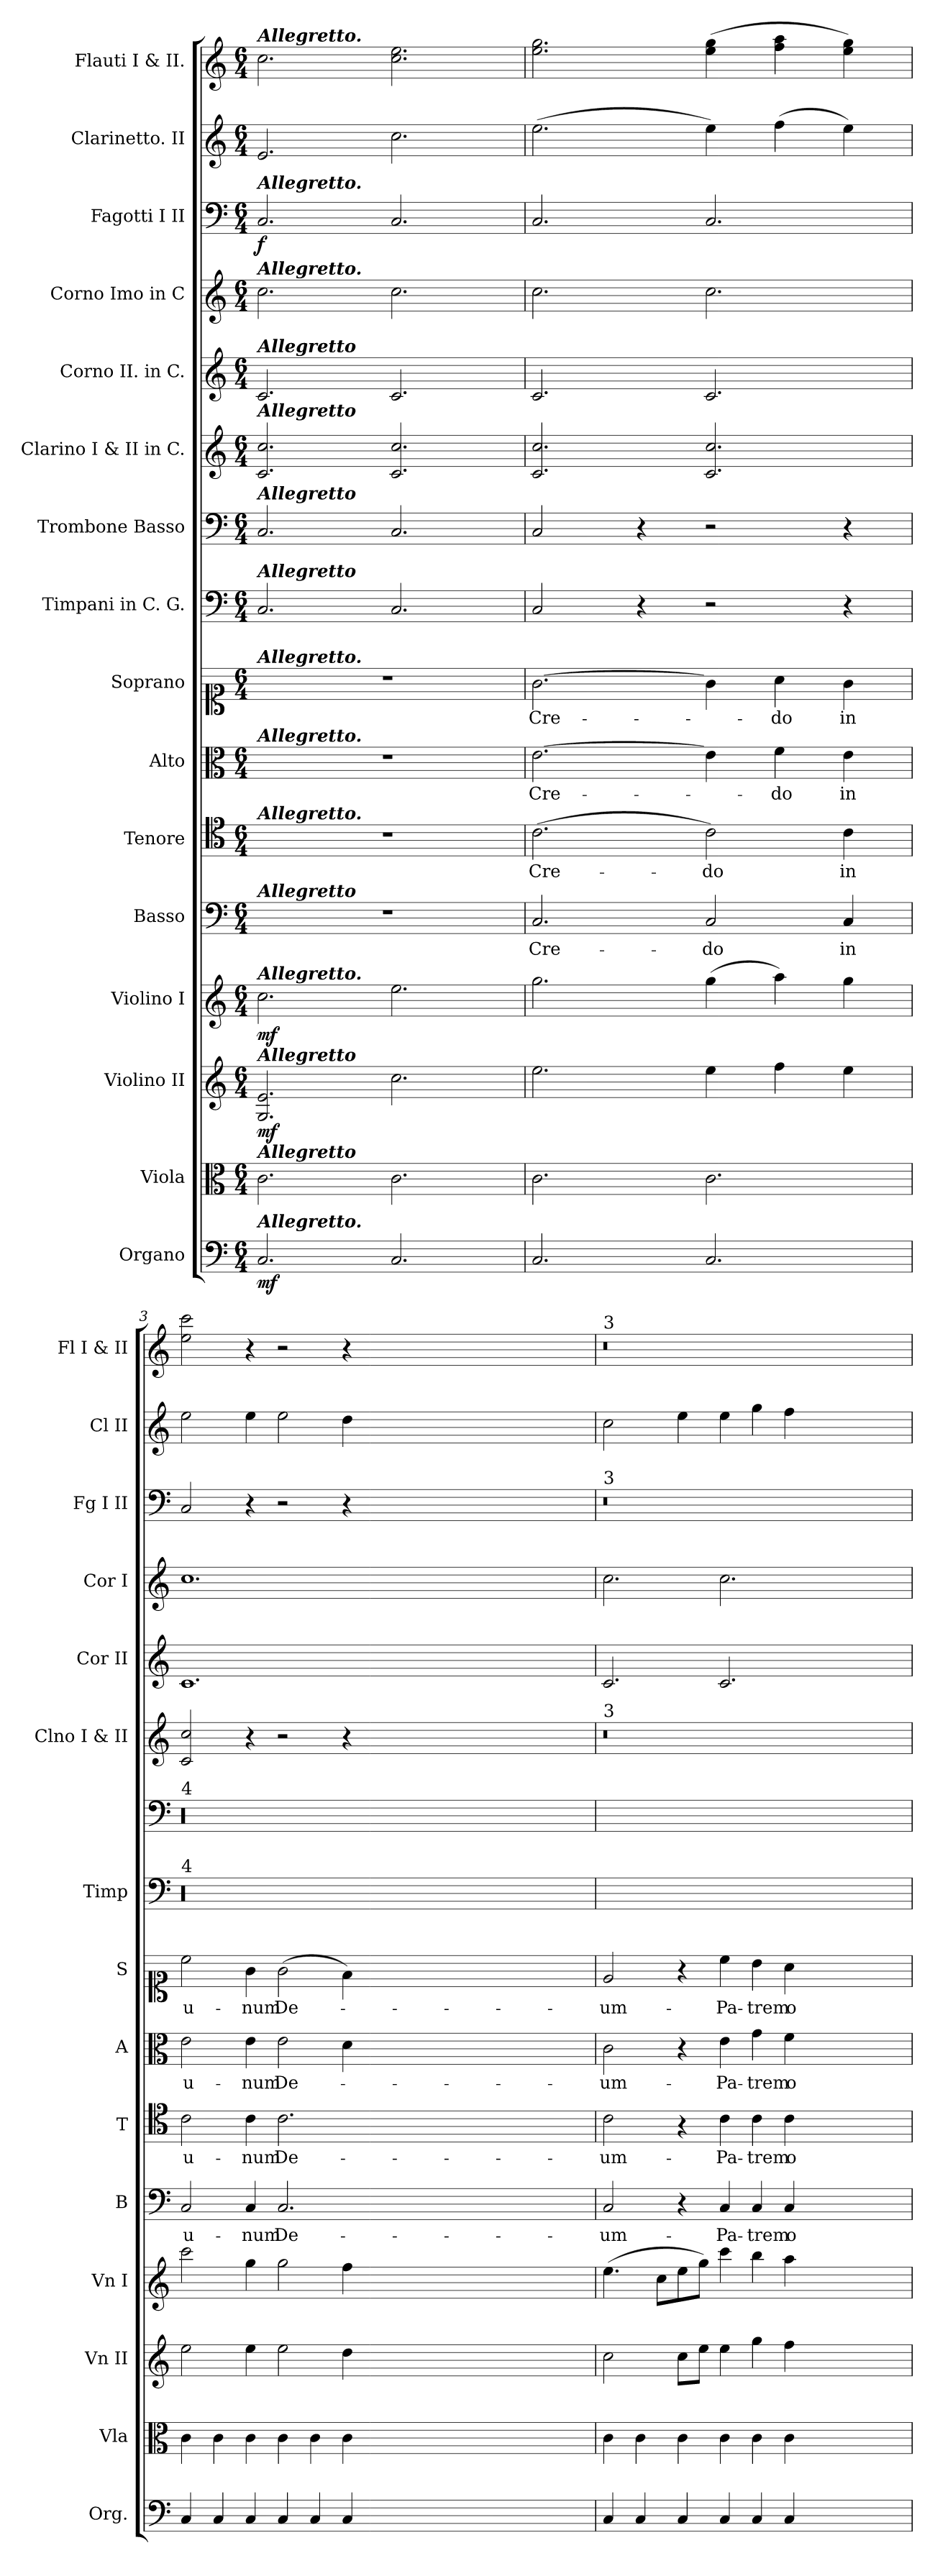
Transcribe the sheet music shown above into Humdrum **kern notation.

**kern	**dynam	**kern	**kern	**dynam	**kern	**dynam	**kern	**text	**kern	**text	**kern	**text	**kern	**text	**kern	**kern	**kern	**kern	**kern	**kern	**dynam	**kern	**kern
*part16	*part16	*part15	*part14	*part14	*part13	*part13	*part12	*part12	*part11	*part11	*part10	*part10	*part9	*part9	*part8	*part7	*part6	*part5	*part4	*part3	*part3	*part2	*part1
*staff16	*staff16	*staff15	*staff14	*staff14	*staff13	*staff13	*staff12	*staff12	*staff11	*staff11	*staff10	*staff10	*staff9	*staff9	*staff8	*staff7	*staff6	*staff5	*staff4	*staff3	*staff3	*staff2	*staff1
*I"Organo	*	*I"Viola	*I"Violino II	*	*I"Violino I	*	*I"Basso	*	*I"Tenore	*	*I"Alto	*	*I"Soprano	*	*I"Timpani in C. G.	*I"Trombone Basso	*I"Clarino I & II in C.	*I"Corno II. in C.	*I"Corno Imo in C	*I"Fagotti I II	*	*I"Clarinetto. II	*I"Flauti I & II.
*I'Org.	*	*I'Vla	*I'Vn II	*	*I'Vn I	*	*I'B	*	*I'T	*	*I'A	*	*I'S	*	*I'Timp	*	*I'Clno I & II	*I'Cor II	*I'Cor I	*I'Fg I II	*	*I'Cl II	*I'Fl I & II
*clefF4	*	*clefC3	*clefG2	*	*clefG2	*	*clefF4	*	*clefC4	*	*clefC3	*	*clefC1	*	*clefF4	*clefF4	*clefG2	*clefG2	*clefG2	*clefF4	*	*clefG2	*clefG2
*k[]	*	*k[]	*k[]	*	*k[]	*	*k[]	*	*k[]	*	*k[]	*	*k[]	*	*k[]	*k[]	*k[]	*k[]	*k[]	*k[]	*	*k[]	*k[]
*C:	*	*C:	*C:	*	*C:	*	*C:	*	*C:	*	*C:	*	*C:	*	*C:	*C:	*C:	*C:	*C:	*C:	*	*C:	*C:
*M6/4	*	*M6/4	*M6/4	*	*M6/4	*	*M6/4	*	*M6/4	*	*M6/4	*	*M6/4	*	*M6/4	*M6/4	*M6/4	*M6/4	*M6/4	*M6/4	*	*M6/4	*M6/4
=1	=1	=1	=1	=1	=1	=1	=1	=1	=1	=1	=1	=1	=1	=1	=1	=1	=1	=1	=1	=1	=1	=1	=1
!	!	!	!	!	!	!	!	!	!	!	!	!	!	!	!	!	!	!	!	!	!	!	!LO:TX:a:Bi:t=Allegretto.
!	!	!	!	!	!	!	!	!	!	!	!	!	!	!	!	!	!	!	!	!LO:TX:a:Bi:t=Allegretto.	!	!	!
!	!	!	!	!	!	!	!	!	!	!	!	!	!	!	!	!	!	!	!LO:TX:a:Bi:t=Allegretto.	!	!	!	!
!	!	!	!	!	!	!	!	!	!	!	!	!	!	!	!	!	!	!LO:TX:a:Bi:t=Allegretto	!	!	!	!	!
!	!	!	!	!	!	!	!	!	!	!	!	!	!	!	!	!	!LO:TX:a:Bi:t=Allegretto	!	!	!	!	!	!
!	!	!	!	!	!	!	!	!	!	!	!	!	!	!	!	!LO:TX:a:Bi:t=Allegretto	!	!	!	!	!	!	!
!	!	!	!	!	!	!	!	!	!	!	!	!	!	!	!LO:TX:a:Bi:t=Allegretto	!	!	!	!	!	!	!	!
!	!	!	!	!	!	!	!	!	!	!	!	!	!LO:TX:a:Bi:t=Allegretto.	!	!	!	!	!	!	!	!	!	!
!	!	!	!	!	!	!	!	!	!	!	!LO:TX:a:Bi:t=Allegretto.	!	!	!	!	!	!	!	!	!	!	!	!
!	!	!	!	!	!	!	!	!	!LO:TX:a:Bi:t=Allegretto.	!	!	!	!	!	!	!	!	!	!	!	!	!	!
!	!	!	!	!	!	!	!LO:TX:a:Bi:t=Allegretto	!	!	!	!	!	!	!	!	!	!	!	!	!	!	!	!
!	!	!	!	!	!LO:TX:a:Bi:t=Allegretto.	!	!	!	!	!	!	!	!	!	!	!	!	!	!	!	!	!	!
!	!	!	!LO:TX:a:Bi:t=Allegretto	!	!	!	!	!	!	!	!	!	!	!	!	!	!	!	!	!	!	!	!
!	!	!LO:TX:a:Bi:t=Allegretto	!	!	!	!	!	!	!	!	!	!	!	!	!	!	!	!	!	!	!	!	!
!LO:TX:a:Bi:t=Allegretto.	!	!	!	!	!	!	!	!	!	!	!	!	!	!	!	!	!	!	!	!	!	!	!
2.C/	mf	2.c\	2.G/ 2.e/	mf	2.cc\	mf	1.r	.	1.r	.	1.r	.	1.r	.	2.C/	2.C/	2.c/ 2.cc/	2.c/	2.cc\	2.C/	f	2.e/	2.cc\
2.C/	.	2.c\	2.cc\	.	2.ee\	.	.	.	.	.	.	.	.	.	2.C/	2.C/	2.c/ 2.cc/	2.c/	2.cc\	2.C/	.	2.cc\	2.cc\ 2.ee\
=2	=2	=2	=2	=2	=2	=2	=2	=2	=2	=2	=2	=2	=2	=2	=2	=2	=2	=2	=2	=2	=2	=2	=2
2.C/	.	2.c\	2.ee\	.	2.gg\	.	2.C/	Cre-	(>2.c\	Cre-	[2.e\	Cre-	[2.g\	Cre-	2C/	2C/	2.c/ 2.cc/	2.c/	2.cc\	2.C/	.	(>2.ee\	2.ee\ 2.gg\
.	.	.	.	.	.	.	.	.	.	.	.	.	.	.	4r	4r	.	.	.	.	.	.	.
2.C/	.	2.c\	4ee\	.	(>4gg\	.	2C/	-do	2c\)	-do	4e\]	.	4g\]	.	2r	2r	2.c/ 2.cc/	2.c/	2.cc\	2.C/	.	4ee\)	(>4ee\ 4gg\
.	.	.	4ff\	.	4aa\)	.	.	.	.	.	4f\	-do	4a\	-do	.	.	.	.	.	.	.	(>4ff\	4ff\ 4aa\
.	.	.	4ee\	.	4gg\	.	4C/	in	4c\	in	4e\	in	4g\	in	4r	4r	.	.	.	.	.	4ee\)	4ee\ 4gg\)
=3	=3	=3	=3	=3	=3	=3	=3	=3	=3	=3	=3	=3	=3	=3	=3	=3	=3	=3	=3	=3	=3	=3	=3
!	!	!	!	!	!	!	!	!	!	!	!	!	!	!	!	!LO:TX:a:t=4	!	!	!	!	!	!	!
!	!	!	!	!	!	!	!	!	!	!	!	!	!	!	!LO:TX:a:t=4	!	!	!	!	!	!	!	!
!	!	!	!	!	!	!	!	!	!	!	!	!	!	!	!LO:N:vis=00	!LO:N:vis=00	!	!	!	!	!	!	!
4C/	.	4c\	2ee\	.	2ccc\	.	2C/	u-	2c\	u-	2e\	u-	2cc\	u-	00.r	00.r	2c/ 2cc/	1.c/	1.cc\	2C/	.	2ee\	2ee\ 2ccc\
4C/	.	4c\	.	.	.	.	.	.	.	.	.	.	.	.	.	.	.	.	.	.	.	.	.
4C/	.	4c\	4ee\	.	4gg\	.	4C/	-num	4c\	-num	4e\	-num	4g\	-num	.	.	4r	.	.	4r	.	4ee\	4r
4C/	.	4c\	2ee\	.	2gg\	.	2.C/	De-	2.c\	De-	2e\	De-	(>2g\	De-	.	.	2r	.	.	2r	.	2ee\	2r
4C/	.	4c\	.	.	.	.	.	.	.	.	.	.	.	.	.	.	.	.	.	.	.	.	.
4C/	.	4c\	4dd\	.	4ff\	.	.	.	.	.	4d\	.	4f\)	.	.	.	4r	.	.	4r	.	4dd\	4r
00ryy	.	00ryy	00ryy	.	00ryy	.	00ryy	.	00ryy	.	00ryy	.	00ryy	.	.	.	00ryy	00ryy	00ryy	00ryy	.	00ryy	00ryy
2ryy	.	2ryy	2ryy	.	2ryy	.	2ryy	.	2ryy	.	2ryy	.	2ryy	.	.	.	2ryy	2ryy	2ryy	2ryy	.	2ryy	2ryy
=4	=4	=4	=4	=4	=4	=4	=4	=4	=4	=4	=4	=4	=4	=4	=4	=4	=4	=4	=4	=4	=4	=4	=4
!	!	!	!	!	!	!	!	!	!	!	!	!	!	!	!	!	!	!	!	!	!	!	!LO:TX:a:t=3
!	!	!	!	!	!	!	!	!	!	!	!	!	!	!	!	!	!	!	!	!LO:TX:a:t=3	!	!	!
!	!	!	!	!	!	!	!	!	!	!	!	!	!	!	!	!	!LO:TX:a:t=3	!	!	!	!	!	!
!	!	!	!	!	!	!	!	!	!	!	!	!	!	!	!	!	!LO:N:vis=0	!	!	!LO:N:vis=0	!	!	!LO:N:vis=0
4C/	.	4c\	2cc\	.	(>4.ee\	.	2C/	-um-	2c\	-um-	2c\	-um-	2e/	-um-	0.ryy	0.ryy	0.r	2.c/	2.cc\	0.r	.	2cc\	0.r
4C/	.	4c\	.	.	.	.	.	.	.	.	.	.	.	.	.	.	.	.	.	.	.	.	.
.	.	.	.	.	8cc\L	.	.	.	.	.	.	.	.	.	.	.	.	.	.	.	.	.	.
4C/	.	4c\	8cc\L	.	8ee\	.	4r	.	4r	.	4r	.	4r	.	.	.	.	.	.	.	.	4ee\	.
.	.	.	8ee\J	.	8gg\J)	.	.	.	.	.	.	.	.	.	.	.	.	.	.	.	.	.	.
4C/	.	4c\	4ee\	.	4ccc\	.	4C/	-Pa-	4c\	-Pa-	4e\	-Pa-	4cc\	-Pa-	.	.	.	2.c/	2.cc\	.	.	4ee\	.
4C/	.	4c\	4gg\	.	4bb\	.	4C/	-trem	4c\	-trem	4g\	-trem	4b\	-trem	.	.	.	.	.	.	.	4gg\	.
4C/	.	4c\	4ff\	.	4aa\	.	4C/	o-	4c\	o-	4f\	o-	4a\	o-	.	.	.	.	.	.	.	4ff\	.
1.ryy	.	1.ryy	1.ryy	.	1.ryy	.	1.ryy	.	1.ryy	.	1.ryy	.	1.ryy	.	.	.	.	1.ryy	1.ryy	.	.	1.ryy	.
=	=	=	=	=	=	=	=	=	=	=	=	=	=	=	=	=	=	=	=	=	=	=	=
*-	*-	*-	*-	*-	*-	*-	*-	*-	*-	*-	*-	*-	*-	*-	*-	*-	*-	*-	*-	*-	*-	*-	*-
